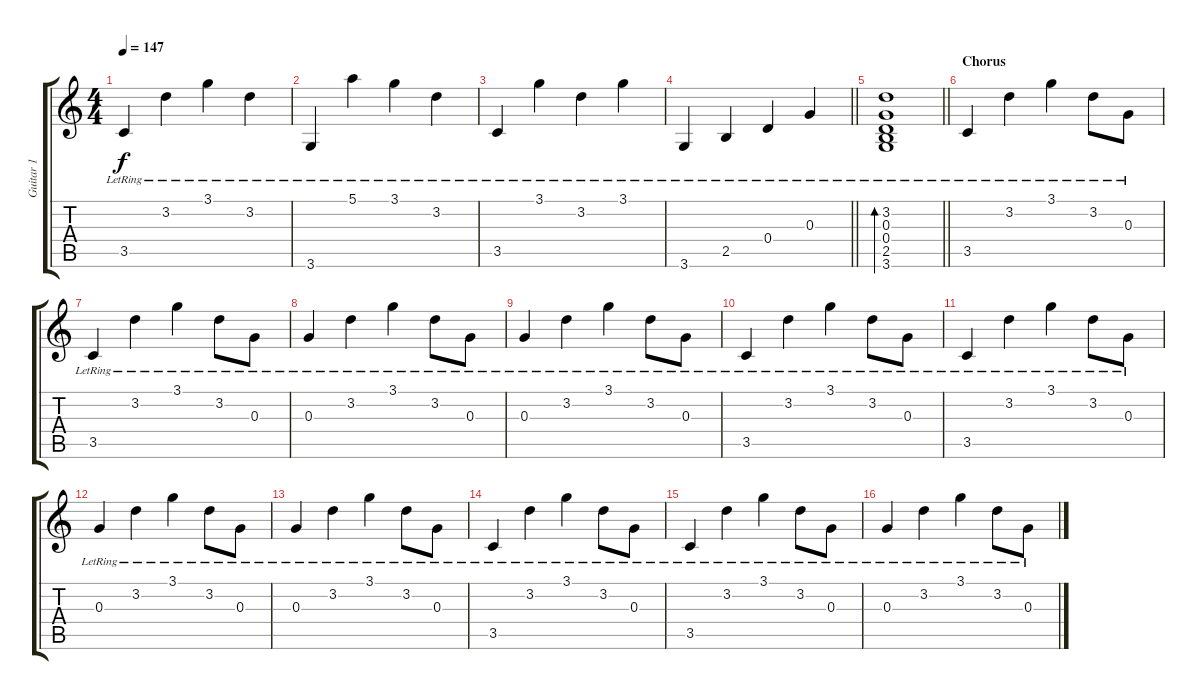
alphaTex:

\track ("Guitar 1" "Guitar 1") {instrument acousticguitarsteel}
\staff {score tabs}
\tuning (E4 B3 G3 D3 A2 E2) {hide}
\ts (4 4)
\tempo 147
\clef g2
\ks c
3.5{lr}.4{dy f} 3.2{lr}.4 3.1{lr}.4 3.2{lr}.4 |
3.6{lr}.4 5.1{lr}.4 3.1{lr}.4 3.2{lr}.4 |
3.5{lr}.4 3.1{lr}.4 3.2{lr}.4 3.1{lr}.4 |
\barLineRight lightlight
3.6{lr}.4 2.5{lr}.4 0.4{lr}.4 0.3{lr}.4 |
\barLineRight lightlight
(3.2 0.3 0.4 2.5 3.6{lr}).1{bd 240} |
\section ("" "Chorus")
3.5{lr}.4 3.2{lr}.4 3.1{lr}.4 3.2{lr}.8 0.3{lr}.8 |
3.5{lr}.4 3.2{lr}.4 3.1{lr}.4 3.2{lr}.8 0.3{lr}.8 |
0.3{lr}.4 3.2{lr}.4 3.1{lr}.4 3.2{lr}.8 0.3{lr}.8 |
0.3{lr}.4 3.2{lr}.4 3.1{lr}.4 3.2{lr}.8 0.3{lr}.8 |
3.5{lr}.4 3.2{lr}.4 3.1{lr}.4 3.2{lr}.8 0.3{lr}.8 |
3.5{lr}.4 3.2{lr}.4 3.1{lr}.4 3.2{lr}.8 0.3{lr}.8 |
0.3{lr}.4 3.2{lr}.4 3.1{lr}.4 3.2{lr}.8 0.3{lr}.8 |
0.3{lr}.4 3.2{lr}.4 3.1{lr}.4 3.2{lr}.8 0.3{lr}.8 |
3.5{lr}.4 3.2{lr}.4 3.1{lr}.4 3.2{lr}.8 0.3{lr}.8 |
3.5{lr}.4 3.2{lr}.4 3.1{lr}.4 3.2{lr}.8 0.3{lr}.8 |
0.3{lr}.4 3.2{lr}.4 3.1{lr}.4 3.2{lr}.8 0.3{lr}.8
